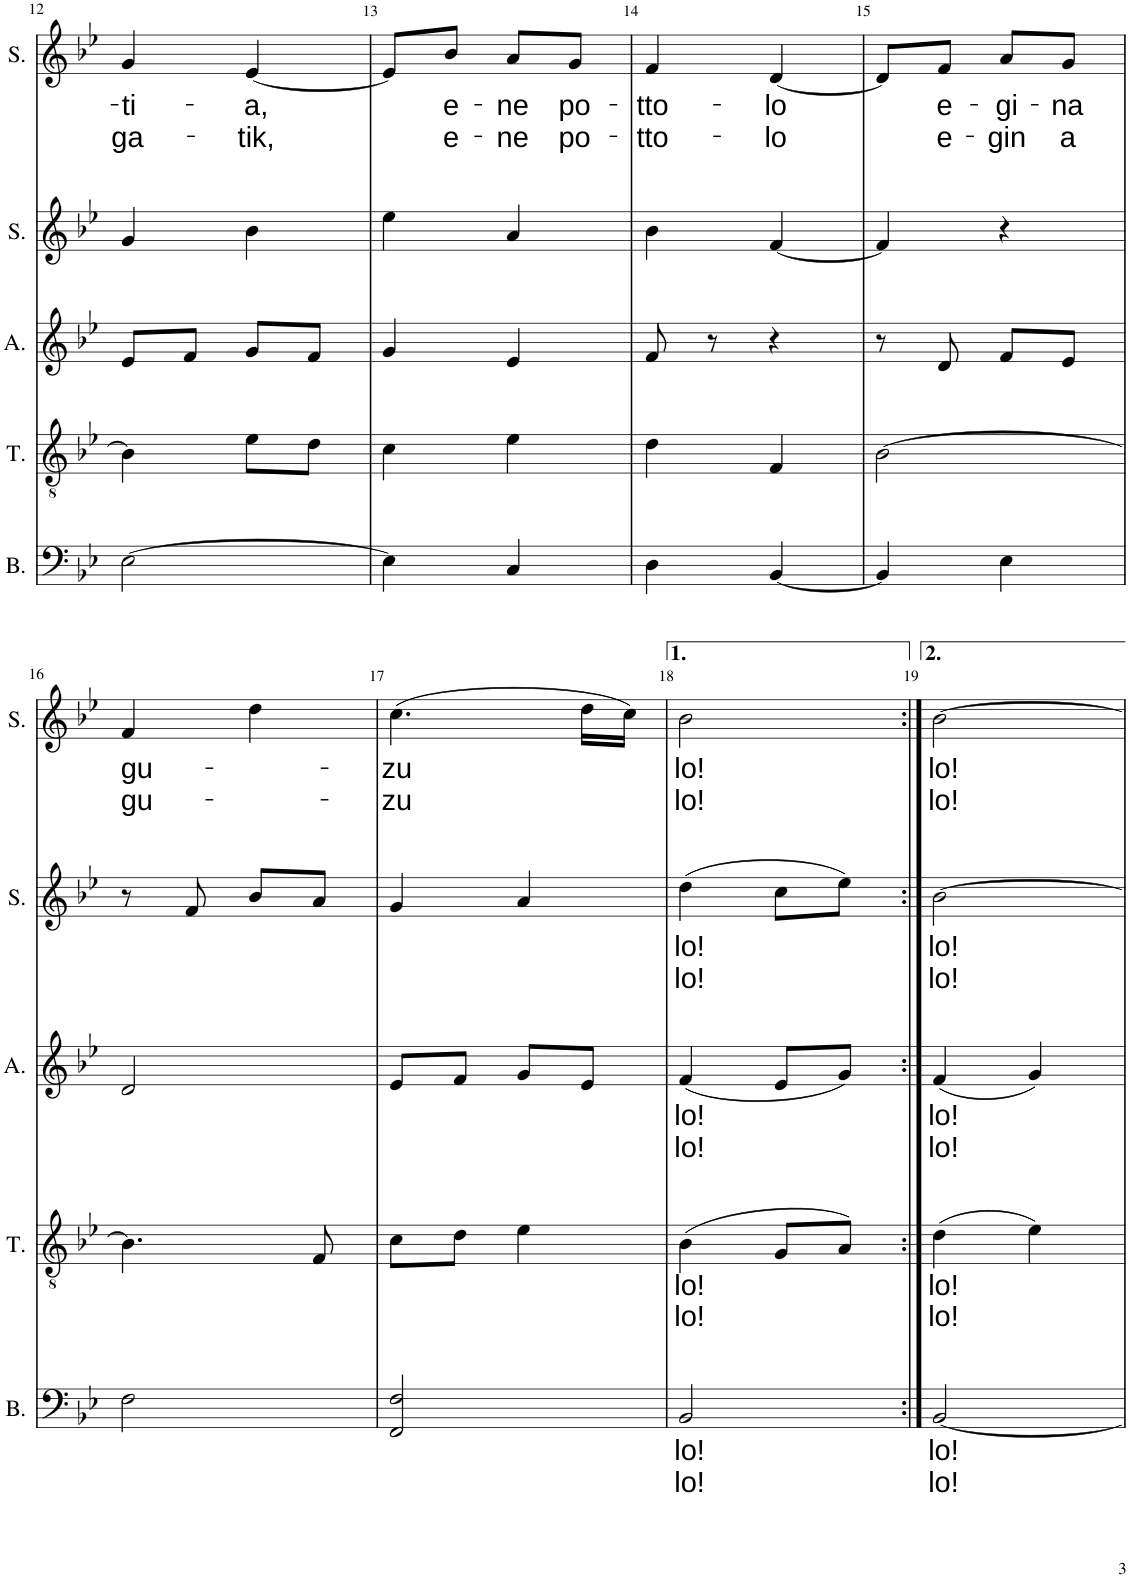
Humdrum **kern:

**kern	**text	**text	**kern	**text	**text	**kern	**text	**text	**kern	**text	**text	**kern	**text	**text
*part5	*part5	*part5	*part4	*part4	*part4	*part3	*part3	*part3	*part2	*part2	*part2	*part1	*part1	*part1
*staff5	*staff5	*staff5	*staff4	*staff4	*staff4	*staff3	*staff3	*staff3	*staff2	*staff2	*staff2	*staff1	*staff1	*staff1
*I"Basse	*	*	*I"Ténor	*	*	*I"Alto	*	*	*I"Soprano	*	*	*I"Solo	*	*
*I'B.	*	*	*I'T.	*	*	*I'A.	*	*	*I'S.	*	*	*I'S.	*	*
!!LO:PB:g=z
*clefF4	*	*	*clefGv2	*	*	*clefG2	*	*	*clefG2	*	*	*clefG2	*	*
*k[b-e-]	*	*	*k[b-e-]	*	*	*k[b-e-]	*	*	*k[b-e-]	*	*	*k[b-e-]	*	*
*M2/4	*	*	*M2/4	*	*	*M2/4	*	*	*M2/4	*	*	*M2/4	*	*
=12	=12	=12	=12	=12	=12	=12	=12	=12	=12	=12	=12	=12	=12	=12
!	!	!	!	!	!	!	!	!	!	!	!	!	!LO:LY:b	!LO:LY:b
[2E-\	.	.	4B-\]	.	.	8e-/L	.	.	4g/	.	.	4g/	-ti-	ga-
.	.	.	.	.	.	8f/J	.	.	.	.	.	.	.	.
!	!	!	!	!	!	!	!	!	!	!	!	!	!LO:LY:b	!LO:LY:b
.	.	.	8e-\L	.	.	8g/L	.	.	4b-\	.	.	[4e-/	-a,	-tik,
.	.	.	8d\J	.	.	8f/J	.	.	.	.	.	.	.	.
=13	=13	=13	=13	=13	=13	=13	=13	=13	=13	=13	=13	=13	=13	=13
4E-\]	.	.	4c\	.	.	4g/	.	.	4ee-\	.	.	8e-/L]	.	.
!	!	!	!	!	!	!	!	!	!	!	!	!	!LO:LY:b	!LO:LY:b
.	.	.	.	.	.	.	.	.	.	.	.	8b-/J	e-	e-
!	!	!	!	!	!	!	!	!	!	!	!	!	!LO:LY:b	!LO:LY:b
4C/	.	.	4e-\	.	.	4e-/	.	.	4a/	.	.	8a/L	-ne	-ne
!	!	!	!	!	!	!	!	!	!	!	!	!	!LO:LY:b	!LO:LY:b
.	.	.	.	.	.	.	.	.	.	.	.	8g/J	po-	po-
=14	=14	=14	=14	=14	=14	=14	=14	=14	=14	=14	=14	=14	=14	=14
!	!	!	!	!	!	!	!	!	!	!	!	!	!LO:LY:b	!LO:LY:b
4D\	.	.	4d\	.	.	8f/	.	.	4b-\	.	.	4f/	-tto-	-tto-
.	.	.	.	.	.	8r	.	.	.	.	.	.	.	.
!	!	!	!	!	!	!	!	!	!	!	!	!	!LO:LY:b	!LO:LY:b
[4BB-/	.	.	4F/	.	.	4r	.	.	[4f/	.	.	[4d/	-lo	-lo
=15	=15	=15	=15	=15	=15	=15	=15	=15	=15	=15	=15	=15	=15	=15
4BB-/]	.	.	[2B-\	.	.	8r	.	.	4f/]	.	.	8d/L]	.	.
!	!	!	!	!	!	!	!	!	!	!	!	!	!LO:LY:b	!LO:LY:b
.	.	.	.	.	.	8d/	.	.	.	.	.	8f/J	e-	e-
!	!	!	!	!	!	!	!	!	!	!	!	!	!LO:LY:b	!LO:LY:b
4E-\	.	.	.	.	.	8f/L	.	.	4r	.	.	8a/L	-gi-	-gin
!	!	!	!	!	!	!	!	!	!	!	!	!	!LO:LY:b	!LO:LY:b
.	.	.	.	.	.	8e-/J	.	.	.	.	.	8g/J	-na	a
!!LO:LB:g=z
=16	=16	=16	=16	=16	=16	=16	=16	=16	=16	=16	=16	=16	=16	=16
!	!	!	!	!	!	!	!	!	!	!	!	!	!LO:LY:b	!LO:LY:b
2F\	.	.	4.B-\]	.	.	2d/	.	.	8r	.	.	4f/	gu-	gu-
.	.	.	.	.	.	.	.	.	8f/	.	.	.	.	.
.	.	.	.	.	.	.	.	.	8b-/L	.	.	4dd\	.	.
.	.	.	8F/	.	.	.	.	.	8a/J	.	.	.	.	.
=17	=17	=17	=17	=17	=17	=17	=17	=17	=17	=17	=17	=17	=17	=17
!	!	!	!	!	!	!	!	!	!	!	!	!	!LO:LY:b	!LO:LY:b
2FF/ 2F/	.	.	8c\L	.	.	8e-/L	.	.	4g/	.	.	(4.cc\	-zu	-zu
.	.	.	8d\J	.	.	8f/J	.	.	.	.	.	.	.	.
.	.	.	4e-\	.	.	8g/L	.	.	4a/	.	.	.	.	.
.	.	.	.	.	.	8e-/J	.	.	.	.	.	16dd\LL	.	.
.	.	.	.	.	.	.	.	.	.	.	.	16cc\JJ)	.	.
=18	=18	=18	=18	=18	=18	=18	=18	=18	=18	=18	=18	=18	=18	=18
!	!LO:LY:b	!LO:LY:b	!	!LO:LY:b	!LO:LY:b	!	!LO:LY:b	!LO:LY:b	!	!LO:LY:b	!LO:LY:b	!	!LO:LY:b	!LO:LY:b
2BB-/	lo!	lo!	(4B-\	lo!	lo!	(4f/	lo!	lo!	(4dd\	lo!	lo!	2b-\	lo!	lo!
.	.	.	8G/L	.	.	8e-/L	.	.	8cc\L	.	.	.	.	.
.	.	.	8A/J)	.	.	8g/J)	.	.	8ee-\J)	.	.	.	.	.
=19:|!	=19:|!	=19:|!	=19:|!	=19:|!	=19:|!	=19:|!	=19:|!	=19:|!	=19:|!	=19:|!	=19:|!	=19:|!	=19:|!	=19:|!
!	!LO:LY:b	!LO:LY:b	!	!LO:LY:b	!LO:LY:b	!	!LO:LY:b	!LO:LY:b	!	!LO:LY:b	!LO:LY:b	!	!LO:LY:b	!LO:LY:b
[2BB-/	lo!	lo!	(4d\	lo!	lo!	(4f/	lo!	lo!	[2b-\	lo!	lo!	[2b-\	lo!	lo!
.	.	.	4e-\)	.	.	4g/)	.	.	.	.	.	.	.	.
=	=	=	=	=	=	=	=	=	=	=	=	=	=	=
*-	*-	*-	*-	*-	*-	*-	*-	*-	*-	*-	*-	*-	*-	*-
